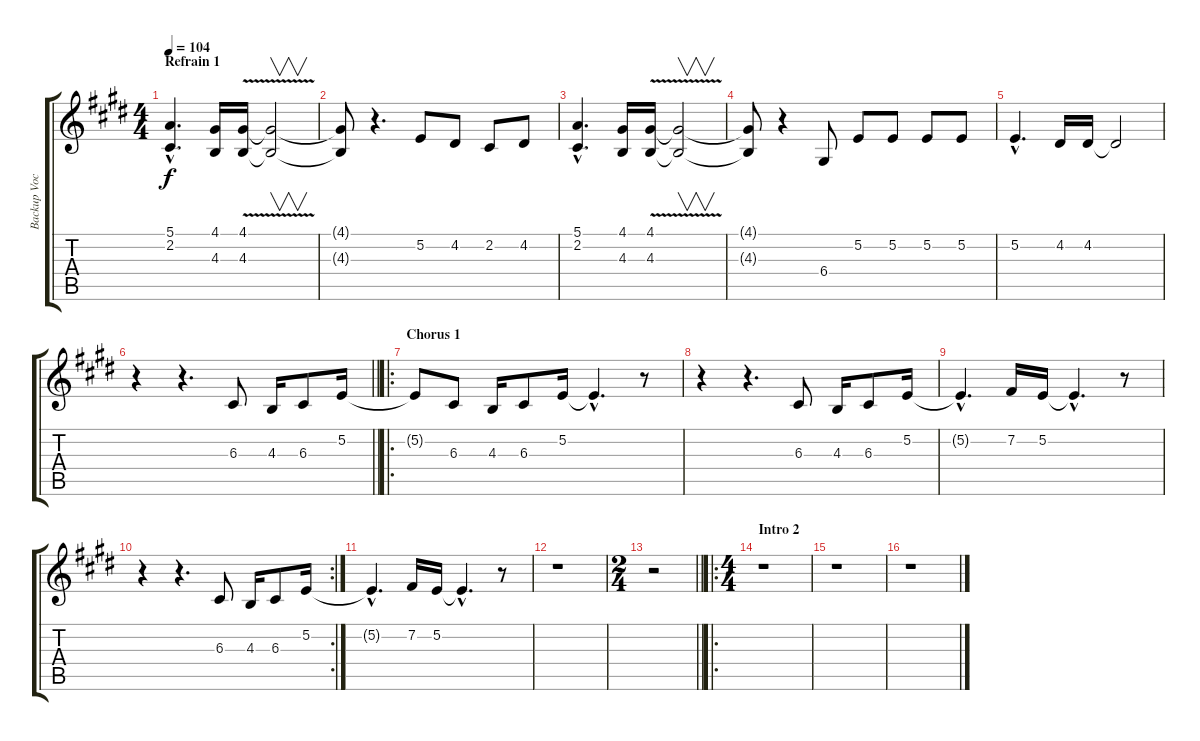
\track ("Backup Vocals" "Backup Voc") {instrument synthvoice}
\staff {score tabs}
\tuning (E4 B3 G3 D3 A2 E2) {hide}
\ts (4 4)
\section ("" "Refrain 1")
\tempo 104
\clef g2
\ks e
(5.1{hac} 2.2{hac}).4{d dy f} (4.1 4.3).16 (4.1{v} 4.3).16 (4.1{t} 4.3{t}).2{v} |
(4.1{t} 4.3{t}).8 r.4{d} 5.2.8 4.2.8 2.2.8 4.2.8 |
(5.1{hac} 2.2{hac}).4{d} (4.1 4.3).16 (4.1{v} 4.3).16 (4.1{t} 4.3{t}).2{v} |
(4.1{t} 4.3{t}).8 r.4 6.4.8 5.2.8 5.2.8 5.2.8 5.2.8 |
5.2{hac}.4{d} 4.2.16 4.2.16 4.2{t}.2 |
\barLineRight lightlight
r.4 r.4{d} 6.3.8 4.3.16 6.3.8 5.2.16 |
\ro
\section ("" "Chorus 1")
5.2{t}.8 6.3.8 4.3.16 6.3.8 5.2.16 5.2{hac t}.4{d} r.8 |
r.4 r.4{d} 6.3.8 4.3.16 6.3.8 5.2.16 |
5.2{hac t}.4{d} 7.2.16 5.2.16 5.2{hac t}.4{d} r.8 |
\rc 2
r.4 r.4{d} 6.3.8 4.3.16 6.3.8 5.2.16 |
5.2{hac t}.4{d} 7.2.16 5.2.16 5.2{hac t}.4{d} r.8 |
r.1 |
\ts (2 4)
\barLineRight lightlight
r.2 |
\ro
\ts (4 4)
\section ("" "Intro 2")
r.1 |
r.1 |
r.1
